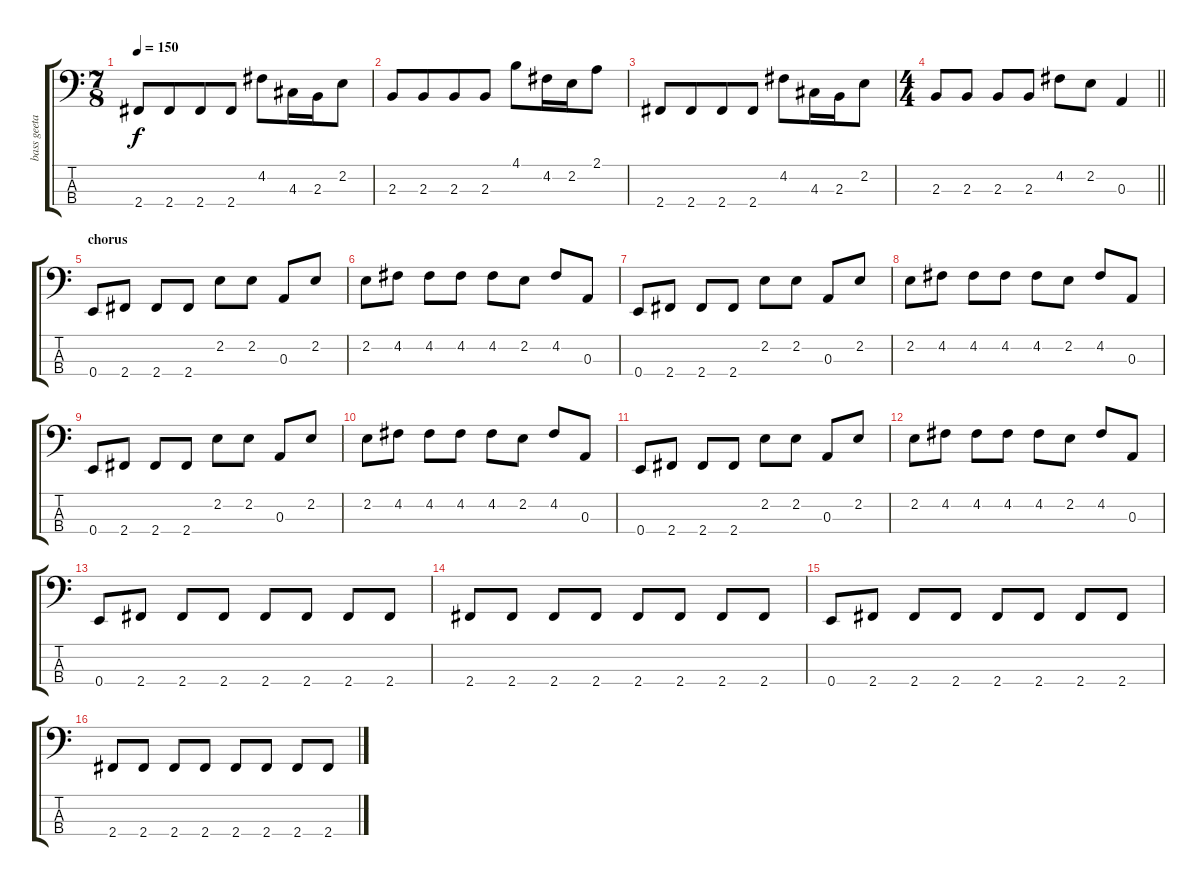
\track ("bass geetar" "bass geeta") {instrument electricbasspick}
\staff {score tabs}
\tuning (G2 D2 A1 E1) {hide}
\ts (7 8)
\tempo 150
\clef f4
\ks c
2.4.8{dy f} 2.4.8 2.4.8 2.4.8 4.2.8 4.3.16 2.3.16 2.2.8 |
2.3.8 2.3.8 2.3.8 2.3.8 4.1.8 4.2.16 2.2.16 2.1.8 |
2.4.8 2.4.8 2.4.8 2.4.8 4.2.8 4.3.16 2.3.16 2.2.8 |
\ts (4 4)
\barLineRight lightlight
2.3.8 2.3.8 2.3.8 2.3.8 4.2.8 2.2.8 0.3.4 |
\section ("" "chorus")
0.4.8 2.4.8 2.4.8 2.4.8 2.2.8 2.2.8 0.3.8 2.2.8 |
2.2.8 4.2.8 4.2.8 4.2.8 4.2.8 2.2.8 4.2.8 0.3.8 |
0.4.8 2.4.8 2.4.8 2.4.8 2.2.8 2.2.8 0.3.8 2.2.8 |
2.2.8 4.2.8 4.2.8 4.2.8 4.2.8 2.2.8 4.2.8 0.3.8 |
0.4.8 2.4.8 2.4.8 2.4.8 2.2.8 2.2.8 0.3.8 2.2.8 |
2.2.8 4.2.8 4.2.8 4.2.8 4.2.8 2.2.8 4.2.8 0.3.8 |
0.4.8 2.4.8 2.4.8 2.4.8 2.2.8 2.2.8 0.3.8 2.2.8 |
2.2.8 4.2.8 4.2.8 4.2.8 4.2.8 2.2.8 4.2.8 0.3.8 |
0.4.8 2.4.8 2.4.8 2.4.8 2.4.8 2.4.8 2.4.8 2.4.8 |
2.4.8 2.4.8 2.4.8 2.4.8 2.4.8 2.4.8 2.4.8 2.4.8 |
0.4.8 2.4.8 2.4.8 2.4.8 2.4.8 2.4.8 2.4.8 2.4.8 |
2.4.8 2.4.8 2.4.8 2.4.8 2.4.8 2.4.8 2.4.8 2.4.8
